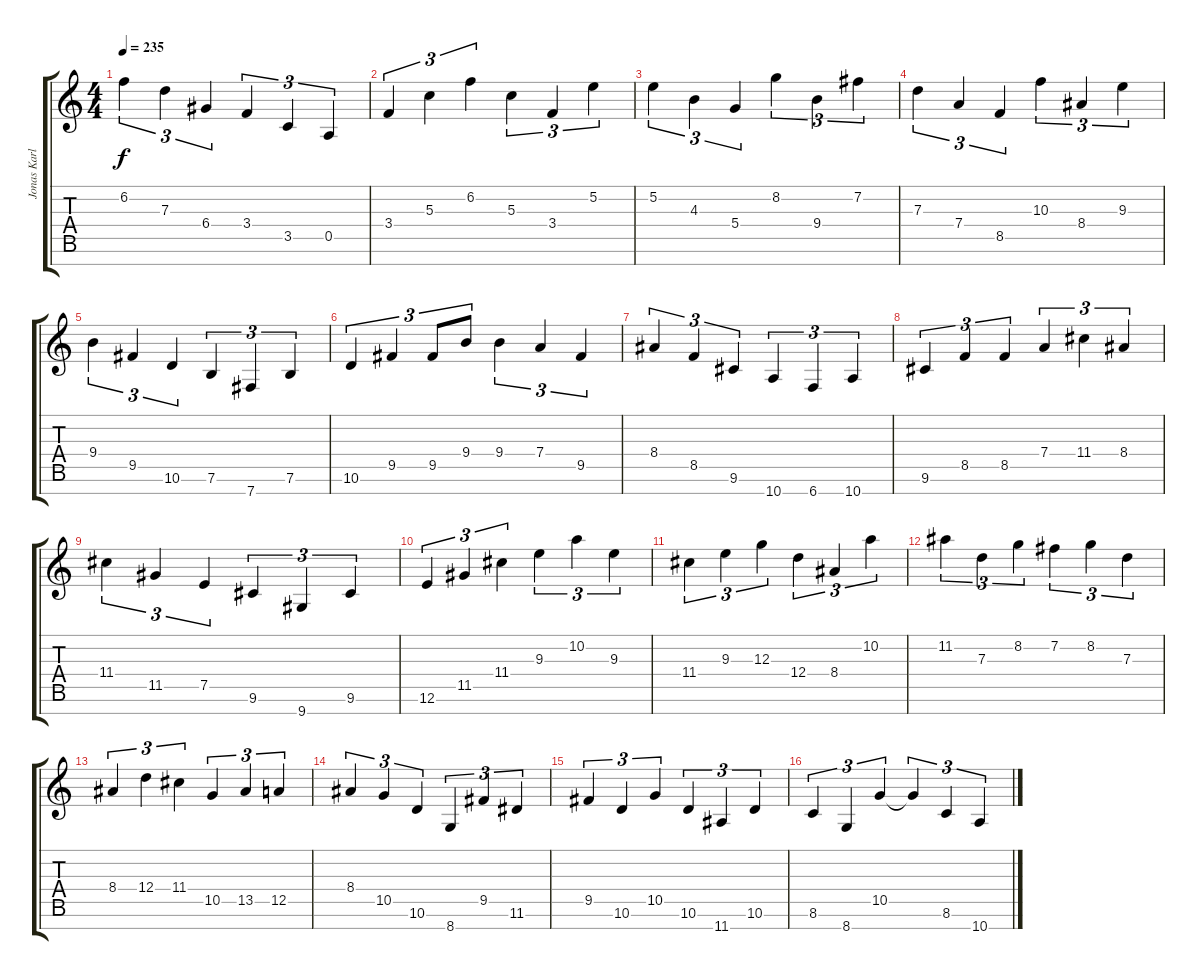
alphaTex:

\track ("Jonas Karlsson" "Jonas Karl") {instrument distortionguitar}
\staff {score tabs}
\tuning (E4 B3 G3 D3 A2 E2 B1) {hide}
\ts (4 4)
\tempo 235
\clef g2
\ks c
6.2.4{tu (3 2) dy f} 7.3.4{tu (3 2)} 6.4.4{tu (3 2)} 3.4.4{tu (3 2)} 3.5.4{tu (3 2)} 0.5.4{tu (3 2)} |
3.4.4{tu (3 2)} 5.3.4{tu (3 2)} 6.2.4{tu (3 2)} 5.3.4{tu (3 2)} 3.4.4{tu (3 2)} 5.2.4{tu (3 2)} |
5.2.4{tu (3 2)} 4.3.4{tu (3 2)} 5.4.4{tu (3 2)} 8.2.4{tu (3 2)} 9.4.4{tu (3 2)} 7.2.4{tu (3 2)} |
7.3.4{tu (3 2)} 7.4.4{tu (3 2)} 8.5.4{tu (3 2)} 10.3.4{tu (3 2)} 8.4.4{tu (3 2)} 9.3.4{tu (3 2)} |
9.4.4{tu (3 2)} 9.5.4{tu (3 2)} 10.6.4{tu (3 2)} 7.6.4{tu (3 2)} 7.7.4{tu (3 2)} 7.6.4{tu (3 2)} |
10.6.4{tu (3 2)} 9.5.4{tu (3 2)} 9.5.8{tu (3 2)} 9.4.8{tu (3 2)} 9.4.4{tu (3 2)} 7.4.4{tu (3 2)} 9.5.4{tu (3 2)} |
8.4.4{tu (3 2)} 8.5.4{tu (3 2)} 9.6.4{tu (3 2)} 10.7.4{tu (3 2)} 6.7.4{tu (3 2)} 10.7.4{tu (3 2)} |
9.6.4{tu (3 2)} 8.5.4{tu (3 2)} 8.5.4{tu (3 2)} 7.4.4{tu (3 2)} 11.4.4{tu (3 2)} 8.4.4{tu (3 2)} |
11.4.4{tu (3 2)} 11.5.4{tu (3 2)} 7.5.4{tu (3 2)} 9.6.4{tu (3 2)} 9.7.4{tu (3 2)} 9.6.4{tu (3 2)} |
12.6.4{tu (3 2)} 11.5.4{tu (3 2)} 11.4.4{tu (3 2)} 9.3.4{tu (3 2)} 10.2.4{tu (3 2)} 9.3.4{tu (3 2)} |
11.4.4{tu (3 2)} 9.3.4{tu (3 2)} 12.3.4{tu (3 2)} 12.4.4{tu (3 2)} 8.4.4{tu (3 2)} 10.2.4{tu (3 2)} |
11.2.4{tu (3 2)} 7.3.4{tu (3 2)} 8.2.4{tu (3 2)} 7.2.4{tu (3 2)} 8.2.4{tu (3 2)} 7.3.4{tu (3 2)} |
8.4.4{tu (3 2)} 12.4.4{tu (3 2)} 11.4.4{tu (3 2)} 10.5.4{tu (3 2)} 13.5.4{tu (3 2)} 12.5.4{tu (3 2)} |
8.4.4{tu (3 2)} 10.5.4{tu (3 2)} 10.6.4{tu (3 2)} 8.7.4{tu (3 2)} 9.5.4{tu (3 2)} 11.6.4{tu (3 2)} |
9.5.4{tu (3 2)} 10.6.4{tu (3 2)} 10.5.4{tu (3 2)} 10.6.4{tu (3 2)} 11.7.4{tu (3 2)} 10.6.4{tu (3 2)} |
8.6.4{tu (3 2)} 8.7.4{tu (3 2)} 10.5.4{tu (3 2)} 10.5{t}.4{tu (3 2)} 8.6.4{tu (3 2)} 10.7.4{tu (3 2)}
